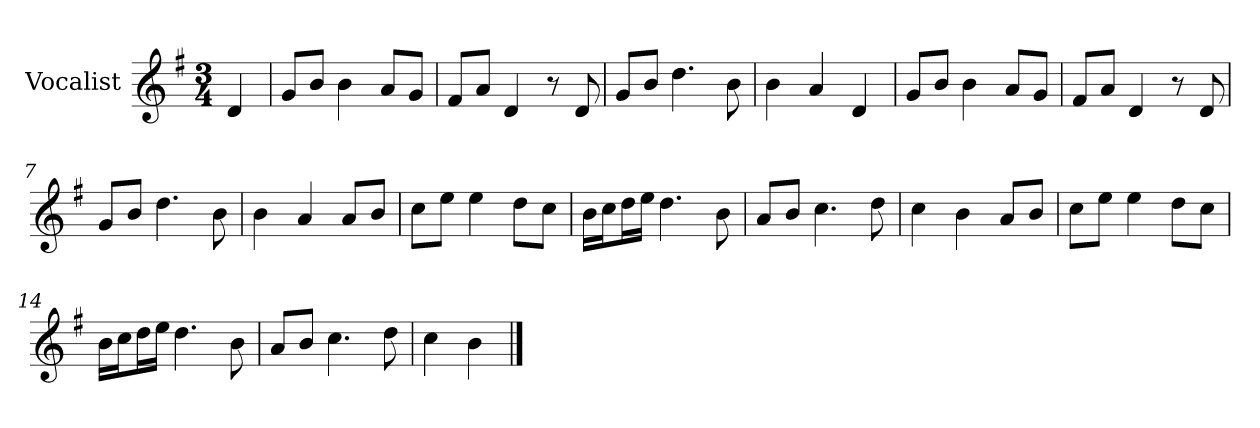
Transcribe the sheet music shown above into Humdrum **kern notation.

**kern
*part1
*staff1
*I"Vocalist
*k[f#]
*G:
*M3/4
=
4d
=1
8gL
8bJ
4b
8aL
8gJ
=2
8f#L
8aJ
4d
8r
8d
=3
8gL
8bJ
4.dd
8b
=4
4b
4a
4d
=5
8gL
8bJ
4b
8aL
8gJ
=6
8f#L
8aJ
4d
8r
8d
=7
8gL
8bJ
4.dd
8b
=8
4b
4a
8aL
8bJ
=9
8ccL
8eeJ
4ee
8ddL
8ccJ
=10
16bLL
16ccJ
16ddL
16eeJJ
4.dd
8b
=11
8aL
8bJ
4.cc
8dd
=12
4cc
4b
8aL
8bJ
=13
8ccL
8eeJ
4ee
8ddL
8ccJ
=14
16bLL
16ccJ
16ddL
16eeJJ
4.dd
8b
=15
8aL
8bJ
4.cc
8dd
=16
4cc
4b
==
*-
